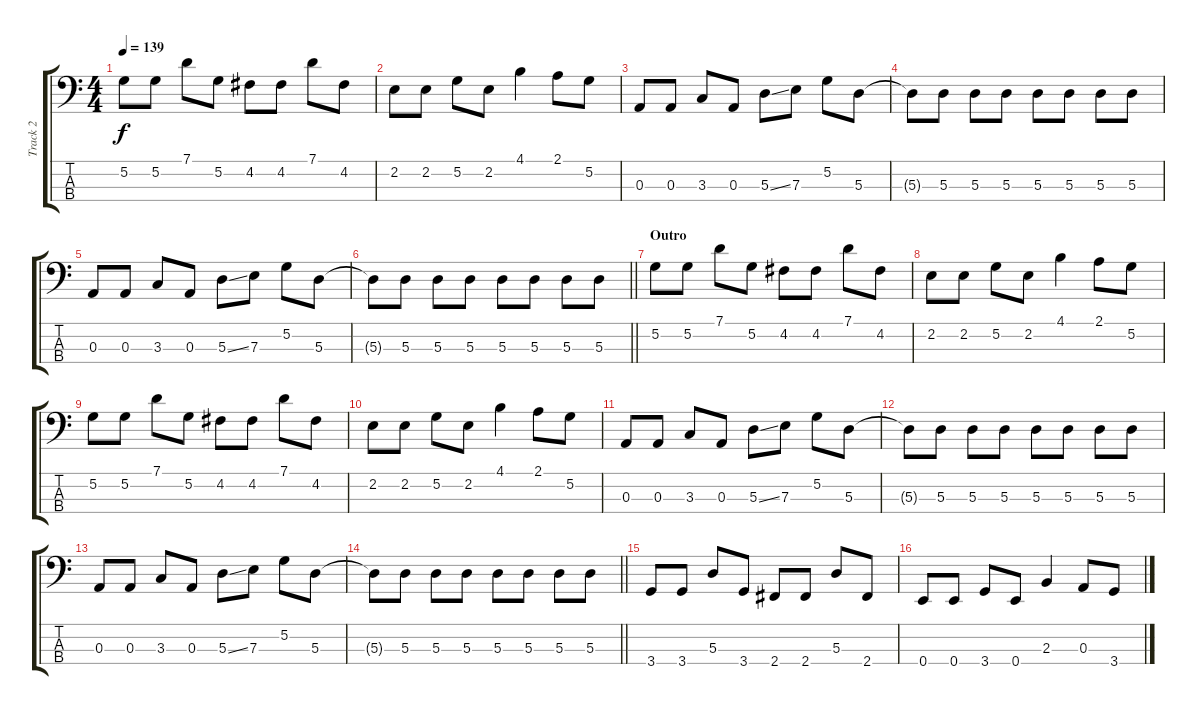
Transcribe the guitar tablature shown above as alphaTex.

\track ("Track 2" "Track 2") {instrument electricbassfinger}
\staff {score tabs}
\tuning (G2 D2 A1 E1) {hide}
\ts (4 4)
\tempo 139
\clef f4
\ks c
5.2.8{dy f} 5.2.8 7.1.8 5.2.8 4.2.8 4.2.8 7.1.8 4.2.8 |
2.2.8 2.2.8 5.2.8 2.2.8 4.1.4 2.1.8 5.2.8 |
0.3.8 0.3.8 3.3.8 0.3.8 5.3{ss}.8 7.3.8 5.2.8 5.3.8 |
5.3{t}.8 5.3.8 5.3.8 5.3.8 5.3.8 5.3.8 5.3.8 5.3.8 |
0.3.8 0.3.8 3.3.8 0.3.8 5.3{ss}.8 7.3.8 5.2.8 5.3.8 |
\barLineRight lightlight
5.3{t}.8 5.3.8 5.3.8 5.3.8 5.3.8 5.3.8 5.3.8 5.3.8 |
\section ("" "Outro")
5.2.8 5.2.8 7.1.8 5.2.8 4.2.8 4.2.8 7.1.8 4.2.8 |
2.2.8 2.2.8 5.2.8 2.2.8 4.1.4 2.1.8 5.2.8 |
5.2.8 5.2.8 7.1.8 5.2.8 4.2.8 4.2.8 7.1.8 4.2.8 |
2.2.8 2.2.8 5.2.8 2.2.8 4.1.4 2.1.8 5.2.8 |
0.3.8 0.3.8 3.3.8 0.3.8 5.3{ss}.8 7.3.8 5.2.8 5.3.8 |
5.3{t}.8 5.3.8 5.3.8 5.3.8 5.3.8 5.3.8 5.3.8 5.3.8 |
0.3.8 0.3.8 3.3.8 0.3.8 5.3{ss}.8 7.3.8 5.2.8 5.3.8 |
\barLineRight lightlight
5.3{t}.8 5.3.8 5.3.8 5.3.8 5.3.8 5.3.8 5.3.8 5.3.8 |
3.4.8{volume 8} 3.4.8 5.3.8 3.4.8 2.4.8 2.4.8 5.3.8 2.4.8 |
0.4.8 0.4.8 3.4.8 0.4.8 2.3.4 0.3.8 3.4.8
